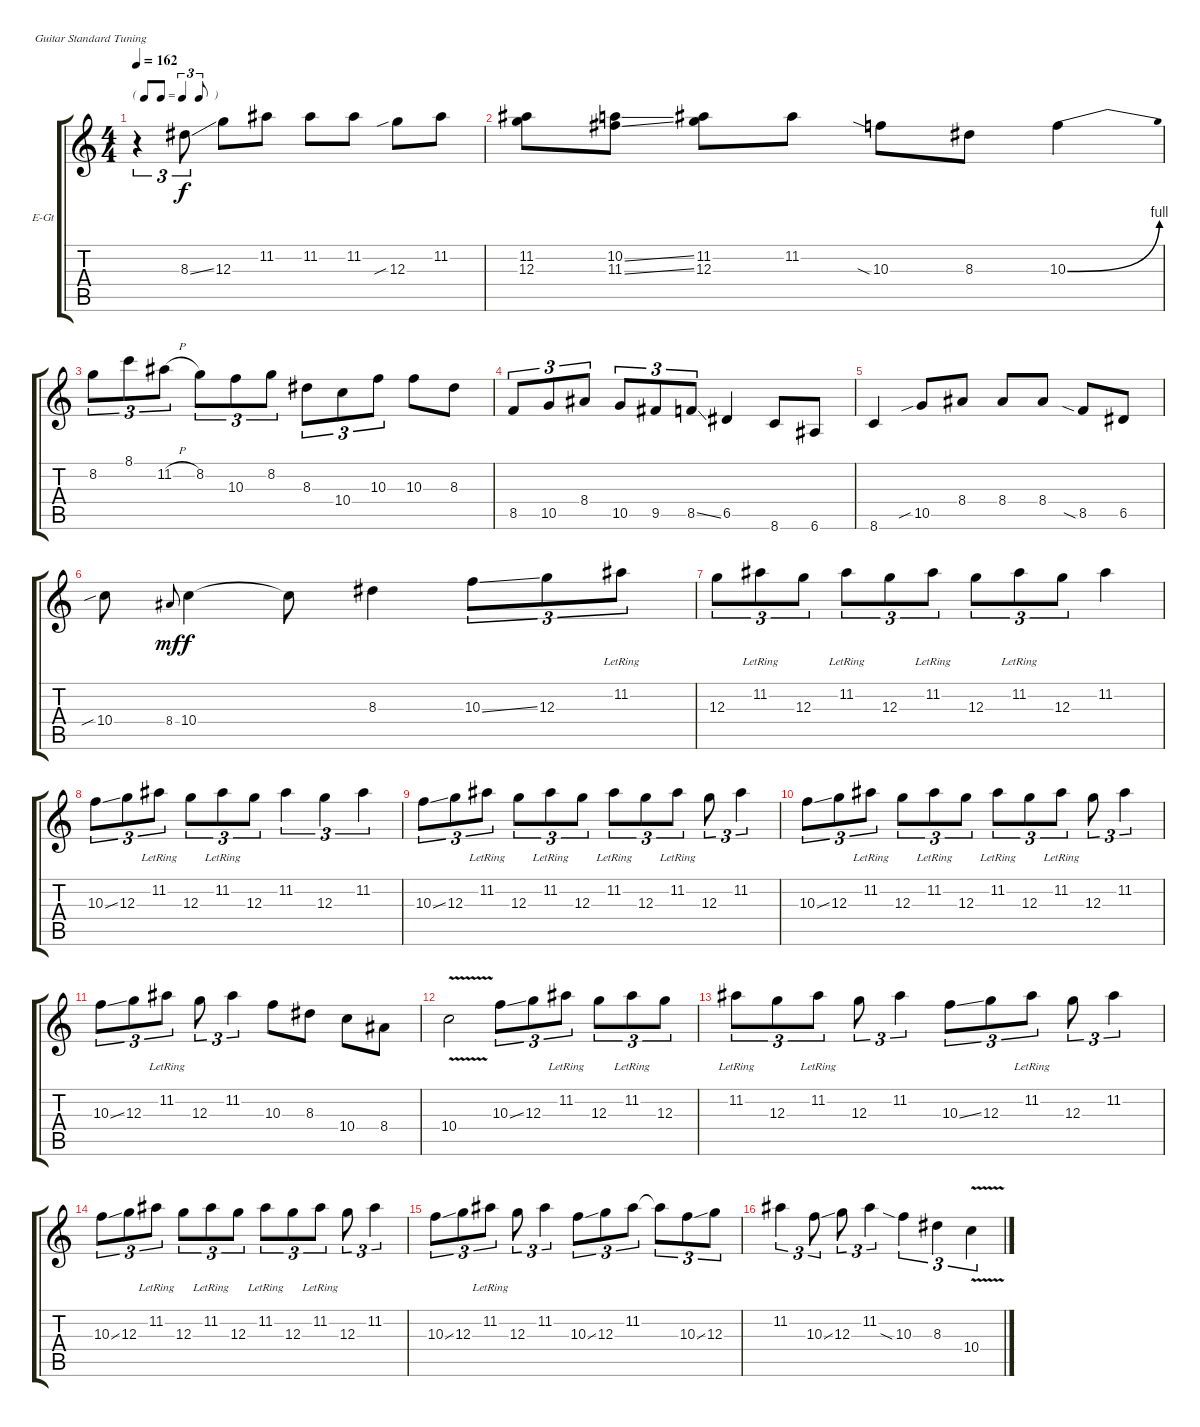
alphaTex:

\bracketExtendMode groupsimilarinstruments
\firstSystemTrackNameOrientation horizontal
\otherSystemsTrackNameOrientation horizontal
\track ("Solo Guitar" "E-Gt") {instrument overdrivenguitar}
\staff {score tabs}
\tuning (E4 B3 G3 D3 A2 E2)
\ts (4 4)
\tf triplet8th
\tempo 162
\clef g2
\ks c
r.4{tu (3 2) dy f} 8.3{ss}.8{tu (3 2)} 12.3.8 11.2.8 11.2.8 11.2.8 12.3{sib}.8 11.2.8 |
(11.2 12.3).8 (10.2{ss} 11.3{ss}).8 (11.2 12.3).8 11.2.8 10.3{sia}.8 8.3.8 10.3{be (bend 0 0 60 4)}.4 |
8.2.8{tu (3 2)} 8.1.8{tu (3 2)} 11.2{h}.8{tu (3 2)} 8.2.8{tu (3 2)} 10.3.8{tu (3 2)} 8.2.8{tu (3 2)} 8.3.8{tu (3 2)} 10.4.8{tu (3 2)} 10.3.8{tu (3 2)} 10.3.8 8.3.8 |
8.5.8{tu (3 2)} 10.5.8{tu (3 2)} 8.4.8{tu (3 2)} 10.5.8{tu (3 2)} 9.5.8{tu (3 2)} 8.5{ss}.8{tu (3 2)} 6.5.4 8.6.8 6.6.8 |
8.6.4 10.5{sib}.8 8.4.8 8.4.8 8.4.8 8.5{sia}.8 6.5.8 |
10.4{sib}.8 8.4.8{gr onbeat dy mf} 10.4.4{dy f} 10.4{t}.8 8.3.4 10.3{ss}.8{tu (3 2)} 12.3.8{tu (3 2)} 11.2{lr}.8{tu (3 2)} |
12.3.8{tu (3 2)} 11.2{lr}.8{tu (3 2)} 12.3.8{tu (3 2)} 11.2{lr}.8{tu (3 2)} 12.3.8{tu (3 2)} 11.2{lr}.8{tu (3 2)} 12.3.8{tu (3 2)} 11.2{lr}.8{tu (3 2)} 12.3.8{tu (3 2)} 11.2.4 |
10.3{ss}.8{tu (3 2)} 12.3.8{tu (3 2)} 11.2{lr}.8{tu (3 2)} 12.3.8{tu (3 2)} 11.2{lr}.8{tu (3 2)} 12.3.8{tu (3 2)} 11.2.4{tu (3 2)} 12.3.4{tu (3 2)} 11.2.4{tu (3 2)} |
10.3{ss}.8{tu (3 2)} 12.3.8{tu (3 2)} 11.2{lr}.8{tu (3 2)} 12.3.8{tu (3 2)} 11.2{lr}.8{tu (3 2)} 12.3.8{tu (3 2)} 11.2{lr}.8{tu (3 2)} 12.3.8{tu (3 2)} 11.2{lr}.8{tu (3 2)} 12.3.8{tu (3 2)} 11.2.4{tu (3 2)} |
10.3{ss}.8{tu (3 2)} 12.3.8{tu (3 2)} 11.2{lr}.8{tu (3 2)} 12.3.8{tu (3 2)} 11.2{lr}.8{tu (3 2)} 12.3.8{tu (3 2)} 11.2{lr}.8{tu (3 2)} 12.3.8{tu (3 2)} 11.2{lr}.8{tu (3 2)} 12.3.8{tu (3 2)} 11.2.4{tu (3 2)} |
10.3{ss}.8{tu (3 2)} 12.3.8{tu (3 2)} 11.2{lr}.8{tu (3 2)} 12.3.8{tu (3 2)} 11.2.4{tu (3 2)} 10.3.8 8.3.8 10.4.8 8.4.8 |
10.4{v}.2 10.3{ss}.8{tu (3 2)} 12.3.8{tu (3 2)} 11.2{lr}.8{tu (3 2)} 12.3.8{tu (3 2)} 11.2{lr}.8{tu (3 2)} 12.3.8{tu (3 2)} |
11.2{lr}.8{tu (3 2)} 12.3.8{tu (3 2)} 11.2{lr}.8{tu (3 2)} 12.3.8{tu (3 2)} 11.2.4{tu (3 2)} 10.3{ss}.8{tu (3 2)} 12.3.8{tu (3 2)} 11.2{lr}.8{tu (3 2)} 12.3.8{tu (3 2)} 11.2.4{tu (3 2)} |
10.3{ss}.8{tu (3 2)} 12.3.8{tu (3 2)} 11.2{lr}.8{tu (3 2)} 12.3.8{tu (3 2)} 11.2{lr}.8{tu (3 2)} 12.3.8{tu (3 2)} 11.2{lr}.8{tu (3 2)} 12.3.8{tu (3 2)} 11.2{lr}.8{tu (3 2)} 12.3.8{tu (3 2)} 11.2.4{tu (3 2)} |
10.3{ss}.8{tu (3 2)} 12.3.8{tu (3 2)} 11.2{lr}.8{tu (3 2)} 12.3.8{tu (3 2)} 11.2.4{tu (3 2)} 10.3{ss}.8{tu (3 2)} 12.3.8{tu (3 2)} 11.2.8{tu (3 2)} 11.2{t}.8{tu (3 2)} 10.3{ss}.8{tu (3 2)} 12.3.8{tu (3 2)} |
11.2.4{tu (3 2)} 10.3{ss}.8{tu (3 2)} 12.3.8{tu (3 2)} 11.2.4{tu (3 2)} 10.3{sia}.4{tu (3 2)} 8.3.4{tu (3 2)} 10.4{v}.4{tu (3 2)}
